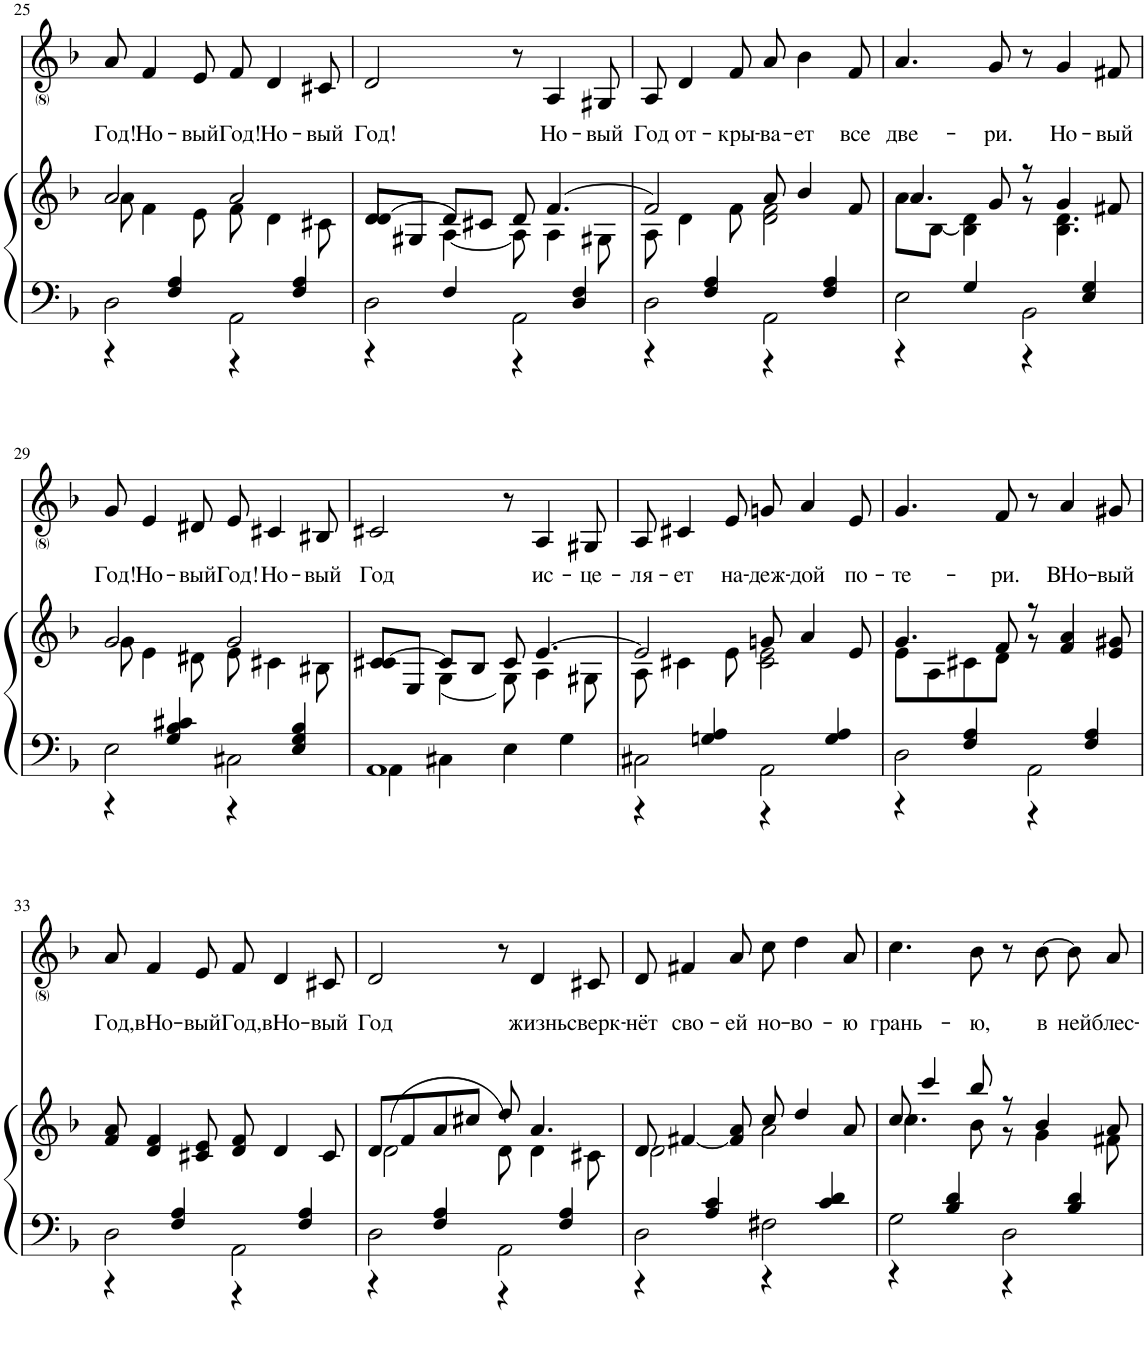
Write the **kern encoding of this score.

**kern	**kern	**kern	**text	**text
*part2	*part2	*part1	*part1	*part1
*staff3	*staff2	*staff1	*staff1	*staff1
*I"Piano	*	*I"Voice	*	*
*I'Pno	*	*	*	*
!!LO:PB:g=z
*clefF4	*clefG2	*clefG2	*	*
*k[b-]	*k[b-]	*k[b-]	*	*
*M4/4	*M4/4	*M4/4	*	*
*met(c)	*met(c)	*met(c)	*	*
=25	=25	=25	=25	=25
*^	*^	*	*	*
!	!	!	!	!	!	!LO:LY:b
2D\	4r	2a/	8a\	8a/	.	Год!
!	!	!	!	!	!	!LO:LY:b
.	.	.	4f\	4f/	.	Но-
.	4F/ 4A/	.	.	.	.	.
!	!	!	!	!	!	!LO:LY:b
.	.	.	8e\	8e/	.	-вый
!	!	!	!	!	!	!LO:LY:b
2AA\	4r	2a/	8f\	8f/	.	Год!
!	!	!	!	!	!	!LO:LY:b
.	.	.	4d\	4d/	.	Но-
.	4F/ 4A/	.	.	.	.	.
!	!	!	!	!	!	!LO:LY:b
.	.	.	8c#X\	8c#X/	.	-вый
=26	=26	=26	=26	=26	=26	=26
!	!	!	!	!	!	!LO:LY:b
2D\	4r	4d/	[>8d/L	2d/	.	Год!
.	.	.	8G#X/J	.	.	.
.	4F/	8d/L]	[4A\	.	.	.
.	.	8c#X/J	.	.	.	.
2AA\	4r	8d/	8A\]	8r	.	.
!	!	!	!	!	!	!LO:LY:b
.	.	[4.f/	4A\	4A/	.	Но-
.	4D/ 4F/	.	.	.	.	.
!	!	!	!	!	!	!LO:LY:b
.	.	.	8G#X\	8G#X/	.	-вый
=27	=27	=27	=27	=27	=27	=27
!	!	!	!	!	!	!LO:LY:b
2D\	4r	8A\	2f/]	8A/	.	Год
!	!	!	!	!	!	!LO:LY:b
.	.	4d\	.	4d/	.	от-
.	4F/ 4A/	.	.	.	.	.
!	!	!	!	!	!	!LO:LY:b
.	.	8f\	.	8f/	.	-кры-
!	!	!	!	!	!	!LO:LY:b
2AA\	4r	2d\ 2f\	8a/	8a/	.	-ва-
!	!	!	!	!	!	!LO:LY:b
.	.	.	4b-/	4b-\	.	-ет
.	4F/ 4A/	.	.	.	.	.
!	!	!	!	!	!	!LO:LY:b
.	.	.	8f/	8f/	.	все
=28	=28	=28	=28	=28	=28	=28
!	!	!	!	!	!	!LO:LY:b
2E\	4r	8a\L	4.a/	4.a/	.	две-
.	.	[<8B-\J	.	.	.	.
.	4G/	4B-\] 4d\	.	.	.	.
!	!	!	!	!	!	!LO:LY:b
.	.	.	8g/	8g/	.	-ри.
2BB-\	4r	8r	8r	8r	.	.
!	!	!	!	!	!	!LO:LY:b
.	.	4.B-\ 4.d\	4g/	4g/	.	Но-
.	4E/ 4G/	.	.	.	.	.
!	!	!	!	!	!	!LO:LY:b
.	.	.	8f#X/	8f#X/	.	-вый
!!LO:LB:g=z
=29	=29	=29	=29	=29	=29	=29
!	!	!	!	!	!	!LO:LY:b
2E\	4r	8g\	2g/	8g/	.	Год!
!	!	!	!	!	!	!LO:LY:b
.	.	4e\	.	4e/	.	Но-
.	4G/ 4B-/ 4c#X/	.	.	.	.	.
!	!	!	!	!	!	!LO:LY:b
.	.	8d#X\	.	8d#X/	.	-вый
!	!	!	!	!	!	!LO:LY:b
2C#X\	4r	8e\	2g/	8e/	.	Год!
!	!	!	!	!	!	!LO:LY:b
.	.	4c#X\	.	4c#X/	.	Но-
.	4E/ 4G/ 4B-/	.	.	.	.	.
!	!	!	!	!	!	!LO:LY:b
.	.	8B#X\	.	8B#X/	.	-вый
=30	=30	=30	=30	=30	=30	=30
!	!	!	!	!	!	!LO:LY:b
1AA	4AA\	8c#X/L	[4c#/	2c#X/	.	Год
.	.	8E/J	.	.	.	.
.	4C#X\	[<4G\	8c#/L]	.	.	.
.	.	.	8B-/J	.	.	.
.	4E\	8G\]	8c#/	8r	.	.
!	!	!	!	!	!	!LO:LY:b
.	.	4A\	[4.e/	4A/	.	ис-
.	4G\	.	.	.	.	.
!	!	!	!	!	!	!LO:LY:b
.	.	8G#X\	.	8G#X/	.	-це-
=31	=31	=31	=31	=31	=31	=31
!	!	!	!	!	!	!LO:LY:b
2C#X\	4r	8A\	2e/]	8A/	.	-ля-
!	!	!	!	!	!	!LO:LY:b
.	.	4c#X\	.	4c#X/	.	-ет
.	4Gn/ 4A/	.	.	.	.	.
!	!	!	!	!	!	!LO:LY:b
.	.	8e\	.	8e/	.	на-
!	!	!	!	!	!	!LO:LY:b
2AA\	4r	2c#\ 2e\	8gn/	8gn/	.	-деж-
!	!	!	!	!	!	!LO:LY:b
.	.	.	4a/	4a/	.	-дой
.	4G/ 4A/	.	.	.	.	.
!	!	!	!	!	!	!LO:LY:b
.	.	.	8e/	8e/	.	по-
=32	=32	=32	=32	=32	=32	=32
!	!	!	!	!	!	!LO:LY:b
2D\	4r	8e\L	4.g/	4.g/	.	-те-
.	.	8A\	.	.	.	.
.	4F/ 4A/	8c#X\	.	.	.	.
!	!	!	!	!	!	!LO:LY:b
.	.	8d\J	8f/	8f/	.	-ри.
2AA\	4r	8r	8r	8r	.	.
!	!	!	!	!	!	!LO:LY:b
.	.	4f/	4a/	4a/	.	ВНо-
.	4F/ 4A/	.	.	.	.	.
!	!	!	!	!	!	!LO:LY:b
.	.	8e/ 8g#X/	8ryy	8g#X/	.	-вый
!!LO:LB:g=z
=33	=33	=33	=33	=33	=33	=33
!	!	!	!	!	!	!LO:LY:b
*	*	*v	*v	*	*	*
2D\	4r	8f/ 8a/	8a/	.	Год,
!	!	!	!	!	!LO:LY:b
.	.	4d/ 4f/	4f/	.	вНо-
.	4F/ 4A/	.	.	.	.
!	!	!	!	!	!LO:LY:b
.	.	8c#X/ 8e/	8e/	.	-вый
!	!	!	!	!	!LO:LY:b
2AA\	4r	8d/ 8f/	8f/	.	Год,
!	!	!	!	!	!LO:LY:b
.	.	4d/	4d/	.	вНо-
.	4F/ 4A/	.	.	.	.
!	!	!	!	!	!LO:LY:b
.	.	8c#/	8c#X/	.	-вый
=34	=34	=34	=34	=34	=34
*	*	*^	*	*	*
!	!	!	!	!	!	!LO:LY:b
2D\	4r	(2d\	8d/L	2d/	.	Год
.	.	.	8f/	.	.	.
.	4F/ 4A/	.	8a/	.	.	.
.	.	.	8cc#X/J	.	.	.
2AA\	4r	8d\)	8dd/	8r	.	.
!	!	!	!	!	!	!LO:LY:b
.	.	4d\	4.a/	4d/	.	жизнь
.	4F/ 4A/	.	.	.	.	.
!	!	!	!	!	!	!LO:LY:b
.	.	8c#X\	.	8c#X/	.	сверк-
=35	=35	=35	=35	=35	=35	=35
!	!	!	!	!	!	!LO:LY:b
2D\	4r	2d\	8d/	8d/	.	-нёт
!	!	!	!	!	!	!LO:LY:b
.	.	.	[<4f#X/	4f#X/	.	сво-
.	4A/ 4c/	.	.	.	.	.
!	!	!	!	!	!	!LO:LY:b
.	.	.	8f#/] 8a/	8a/	.	-ей
!	!	!	!	!	!	!LO:LY:b
2F#X\	4r	2a\	8cc/	8cc\	.	но-
!	!	!	!	!	!	!LO:LY:b
.	.	.	4dd/	4dd\	.	-во-
.	4c/ 4d/	.	.	.	.	.
!	!	!	!	!	!	!LO:LY:b
.	.	.	8a/	8a/	.	-ю
=36	=36	=36	=36	=36	=36	=36
!	!	!	!	!	!	!LO:LY:b
2G\	4r	4.cc\	8cc/	4.cc\	.	грань-
.	.	.	4ccc/	.	.	.
.	4B-/ 4d/	.	.	.	.	.
!	!	!	!	!	!	!LO:LY:b
.	.	8b-\	8bb-/	8b-\	.	-ю,
2D\	4r	8r	8r	8r	.	.
!	!	!	!	!	!	!LO:LY:b
.	.	4g\	4b-/	[8b-\	.	в
!	!	!	!	!	!	!LO:LY:b
.	4B-/ 4d/	.	.	8b-/L]	.	ней
!	!	!	!	!	!	!LO:LY:b
.	.	8f#X\	8a/	8a/J	.	блес-
*v	*v	*	*	*	*	*
*	*v	*v	*	*	*
=	=	=	=	=
*-	*-	*-	*-	*-
